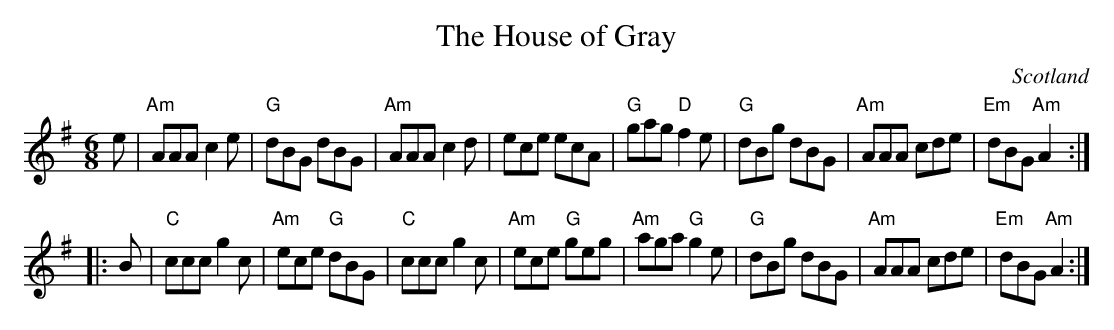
X:1
T:The House of Gray
O:Scotland
M:6/8
L:1/8
K:G
e|\
"Am"AAA c2e|"G"dBG dBG|"Am"AAA c2d|ece ecA|\
"G"gag "D"f2e|"G"dBg dBG|"Am"AAA cde|"Em"dBG "Am"A2:|
|:B|\
"C"ccc g2c|"Am"ece "G"dBG|"C"ccc g2c|"Am"ece "G"geg|\
"Am"aga "G"g2e|"G"dBg dBG|"Am"AAA cde|"Em"dBG "Am"A2:|
